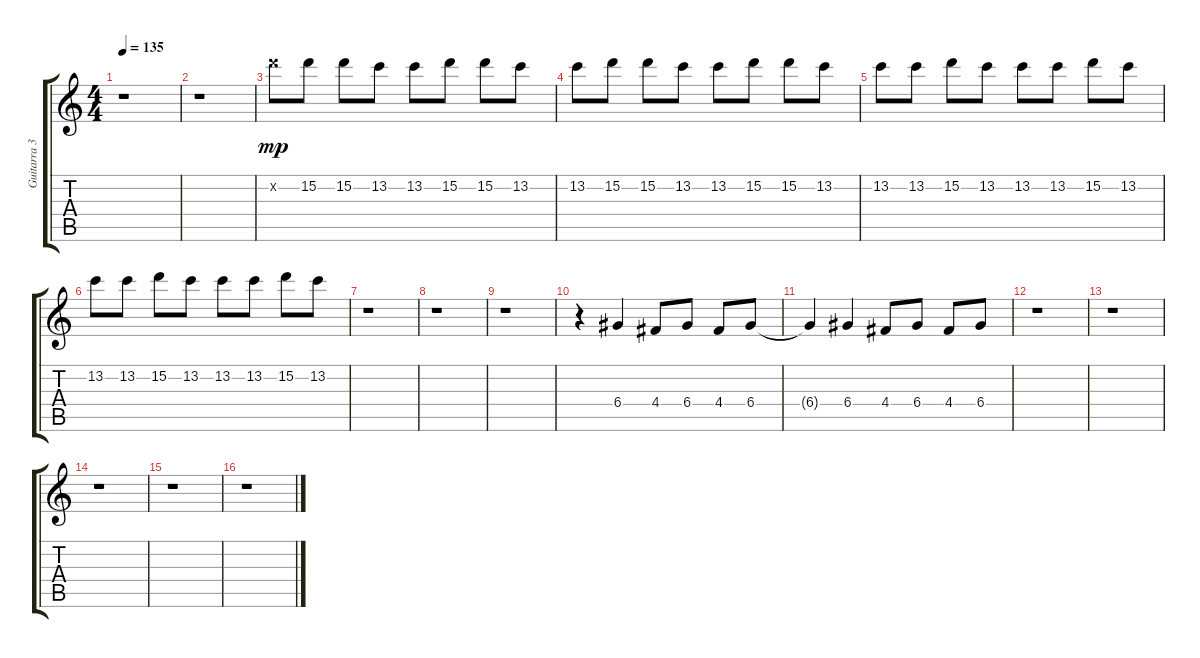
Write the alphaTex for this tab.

\track ("Guitarra 3" "Guitarra 3") {instrument electricguitarjazz}
\staff {score tabs}
\tuning (E4 B3 G3 D3 A2 E2) {hide}
\ts (4 4)
\tempo 135
\clef g2
\ks c
r.1{dy mf} |
r.1 |
15.2{x}.8{dy mp instrument distortionguitar} 15.2.8 15.2.8 13.2.8 13.2.8 15.2.8 15.2.8 13.2.8 |
13.2.8 15.2.8 15.2.8 13.2.8 13.2.8 15.2.8 15.2.8 13.2.8 |
13.2.8 13.2.8 15.2.8 13.2.8 13.2.8 13.2.8 15.2.8 13.2.8 |
13.2.8 13.2.8 15.2.8 13.2.8 13.2.8 13.2.8 15.2.8 13.2.8 |
r.1{instrument electricguitarjazz} |
r.1 |
r.1 |
r.4 6.4.4 4.4.8 6.4.8 4.4.8 6.4.8 |
6.4{t}.4 6.4.4 4.4.8 6.4.8 4.4.8 6.4.8 |
r.1 |
r.1 |
r.1 |
r.1 |
r.1
